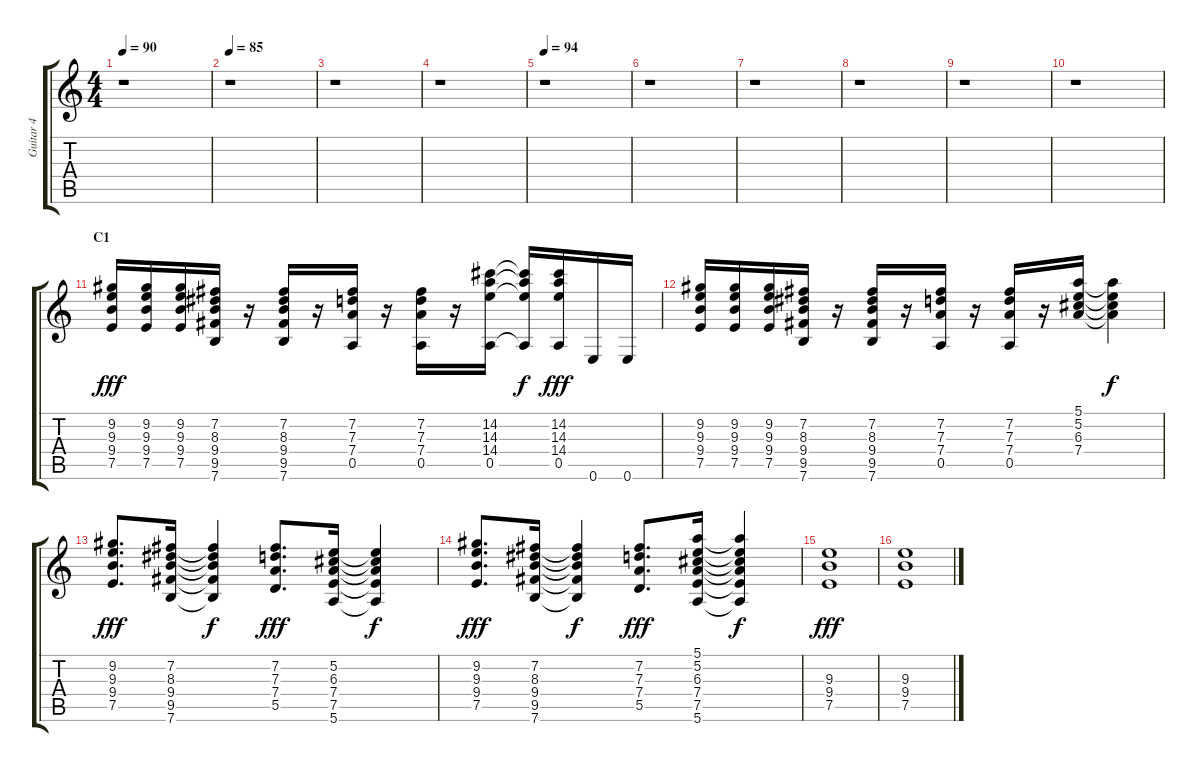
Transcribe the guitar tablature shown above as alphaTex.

\track ("Guitar 4" "Guitar 4") {instrument distortionguitar}
\staff {score tabs}
\tuning (E4 B3 G3 D3 A2 E2) {hide}
\ts (4 4)
\tempo 90
\clef g2
\ks c
r.1{dy fff} |
\tempo 85
r.1 |
r.1 |
r.1 |
\tempo 94
r.1 |
r.1 |
r.1 |
r.1 |
r.1 |
r.1 |
\section ("" "C1")
(9.2 9.3 9.4 7.5).16 (9.2 9.3 9.4 7.5).16 (9.2 9.3 9.4 7.5).16 (7.2 8.3 9.4 9.5 7.6).16 r.16 (7.2 8.3 9.4 9.5 7.6).16 r.16 (7.2 7.3 7.4 0.5).16 r.16 (7.2 7.3 7.4 0.5).16 r.16 (14.2 14.3 14.4 0.5).16 (14.2{t} 14.3{t} 14.4{t} 0.5{t}).16{dy f} (14.2 14.3 14.4 0.5).16{dy fff} 0.6.16 0.6.16 |
(9.2 9.3 9.4 7.5).16 (9.2 9.3 9.4 7.5).16 (9.2 9.3 9.4 7.5).16 (7.2 8.3 9.4 9.5 7.6).16 r.16 (7.2 8.3 9.4 9.5 7.6).16 r.16 (7.2 7.3 7.4 0.5).16 r.16 (7.2 7.3 7.4 0.5).16 r.16 (5.1 5.2 6.3 7.4).16 (5.1{t} 5.2{t} 6.3{t} 7.4{t}).4{dy f} |
(9.2 9.3 9.4 7.5).8{d dy fff} (7.2 8.3 9.4 9.5 7.6).16 (7.2{t} 8.3{t} 9.4{t} 9.5{t} 7.6{t}).4{dy f} (7.2 7.3 7.4 5.5).8{d dy fff} (5.2 6.3 7.4 7.5 5.6).16 (5.2{t} 6.3{t} 7.4{t} 7.5{t} 5.6{t}).4{dy f} |
(9.2 9.3 9.4 7.5).8{d dy fff} (7.2 8.3 9.4 9.5 7.6).16 (7.2{t} 8.3{t} 9.4{t} 9.5{t} 7.6{t}).4{dy f} (7.2 7.3 7.4 5.5).8{d dy fff} (5.1 5.2 6.3 7.4 7.5 5.6).16 (5.1{t} 5.2{t} 6.3{t} 7.4{t} 7.5{t} 5.6{t}).4{dy f} |
(9.3 9.4 7.5).1{dy fff} |
(9.3 9.4 7.5).1
